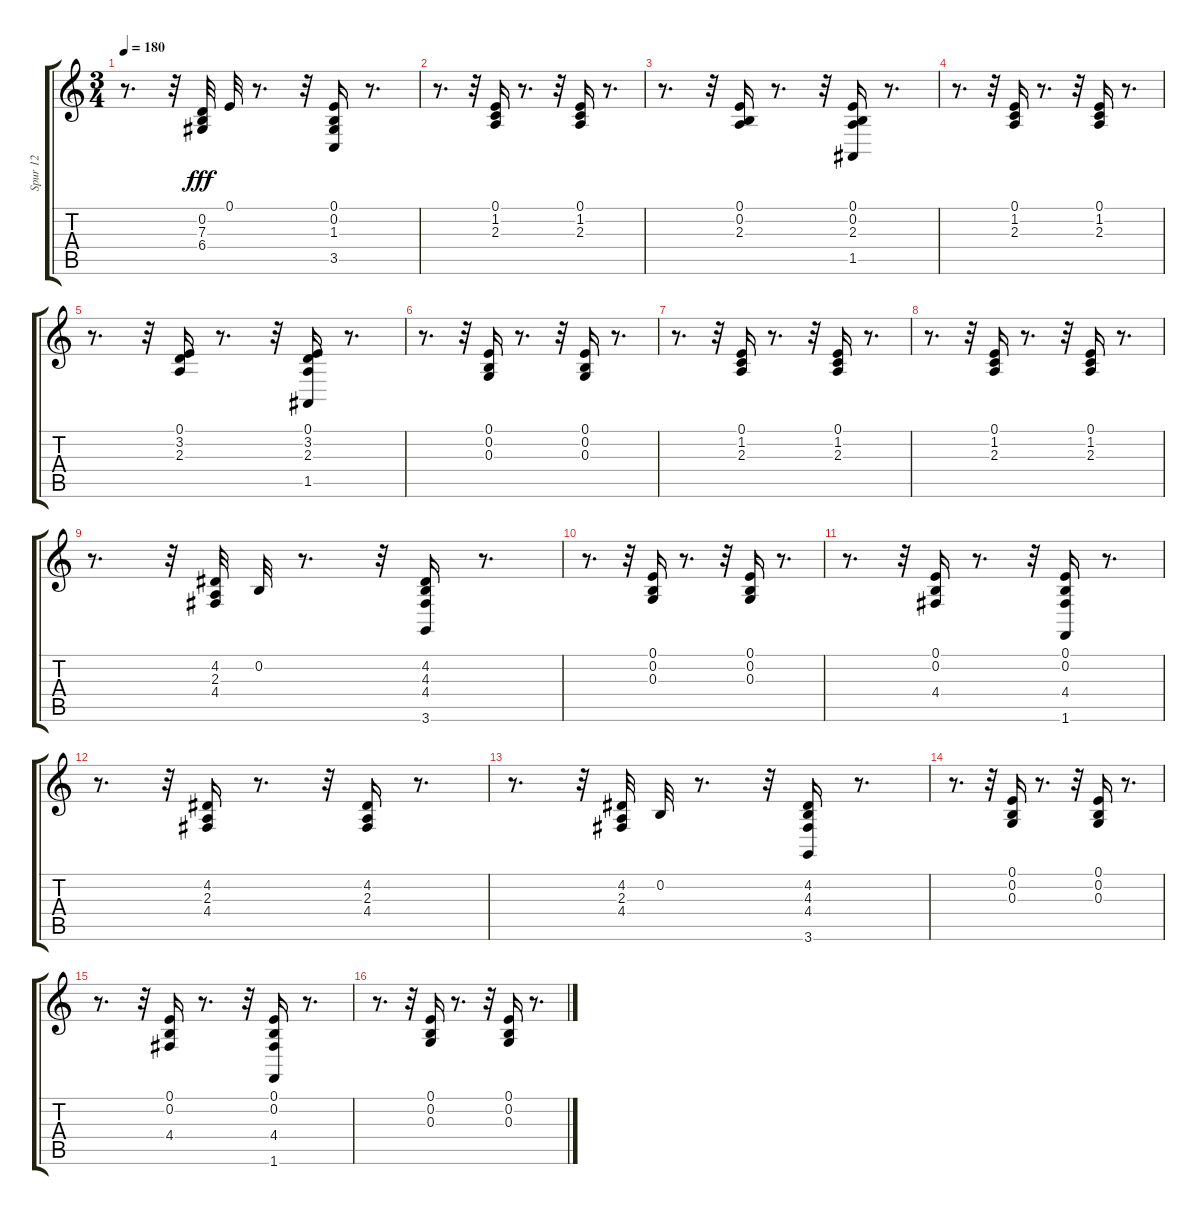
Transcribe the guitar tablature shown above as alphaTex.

\track ("Spur 12" "Spur 12") {instrument stringensemble1}
\staff {score tabs}
\tuning (E4 B3 G3 D3 A2 E2) {hide}
\ts (3 4)
\tempo 180
\clef g2
\ks c
r.8{d dy fff} r.32 (0.2 7.3 6.4).32 0.1.32 r.8{d} r.32 (0.1 0.2 1.3 3.5).16 r.8{d} |
r.8{d} r.32 (0.1 1.2 2.3).16 r.8{d} r.32 (0.1 1.2 2.3).16 r.8{d} |
r.8{d} r.32 (0.1 0.2 2.3).16 r.8{d} r.32 (0.1 0.2 2.3 1.5).16 r.8{d} |
r.8{d} r.32 (0.1 1.2 2.3).16 r.8{d} r.32 (0.1 1.2 2.3).16 r.8{d} |
r.8{d} r.32 (0.1 3.2 2.3).16 r.8{d} r.32 (0.1 3.2 2.3 1.5).16 r.8{d} |
r.8{d} r.32 (0.1 0.2 0.3).16 r.8{d} r.32 (0.1 0.2 0.3).16 r.8{d} |
r.8{d} r.32 (0.1 1.2 2.3).16 r.8{d} r.32 (0.1 1.2 2.3).16 r.8{d} |
r.8{d} r.32 (0.1 1.2 2.3).16 r.8{d} r.32 (0.1 1.2 2.3).16 r.8{d} |
r.8{d} r.32 (4.2 2.3 4.4).32 0.2.32 r.8{d} r.32 (4.2 4.3 4.4 3.6).16 r.8{d} |
r.8{d} r.32 (0.1 0.2 0.3).16 r.8{d} r.32 (0.1 0.2 0.3).16 r.8{d} |
r.8{d} r.32 (0.1 0.2 4.4).16 r.8{d} r.32 (0.1 0.2 4.4 1.6).16 r.8{d} |
r.8{d} r.32 (4.2 2.3 4.4).16 r.8{d} r.32 (4.2 2.3 4.4).16 r.8{d} |
r.8{d} r.32 (4.2 2.3 4.4).32 0.2.32 r.8{d} r.32 (4.2 4.3 4.4 3.6).16 r.8{d} |
r.8{d} r.32 (0.1 0.2 0.3).16 r.8{d} r.32 (0.1 0.2 0.3).16 r.8{d} |
r.8{d} r.32 (0.1 0.2 4.4).16 r.8{d} r.32 (0.1 0.2 4.4 1.6).16 r.8{d} |
r.8{d} r.32 (0.1 0.2 0.3).16 r.8{d} r.32 (0.1 0.2 0.3).16 r.8{d}
